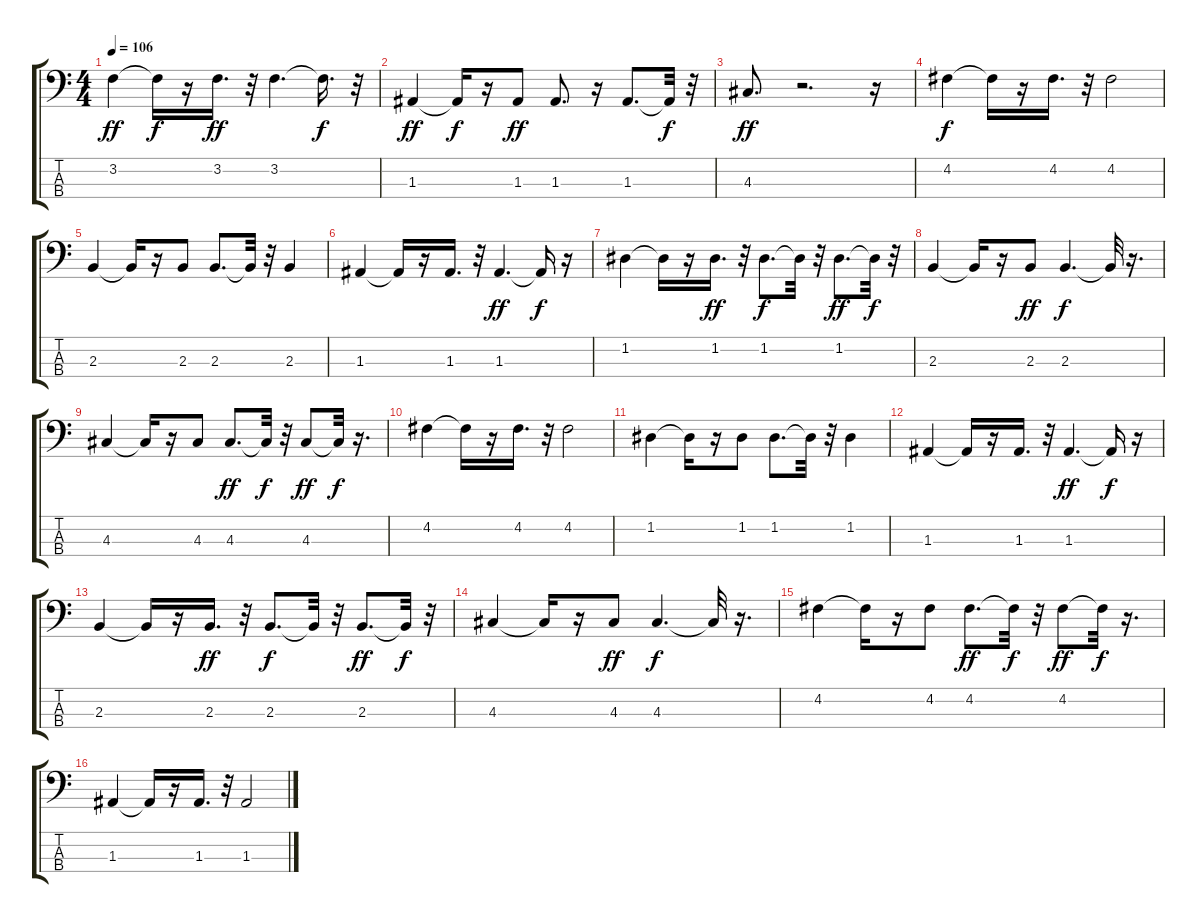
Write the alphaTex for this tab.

\track "" {instrument fretlessbass}
\staff {score tabs}
\tuning (G2 D2 A1 E1) {hide}
\ts (4 4)
\tempo 106
\clef f4
\ks c
3.2.4{dy ff} 3.2{t}.16{dy f} r.16 3.2.16{d dy ff} r.32 3.2.4{d} 3.2{t}.16{d dy f} r.32 |
1.3.4{dy ff} 1.3{t}.16{dy f} r.16 1.3.8{dy ff} 1.3.8{d} r.16 1.3.8{d} 1.3{t}.32{dy f} r.32 |
4.3.8{d dy ff} r.2{d} r.16 |
4.2.4{dy f} 4.2{t}.16 r.16 4.2.16{d} r.32 4.2.2 |
2.3.4 2.3{t}.16 r.16 2.3.8 2.3.8{d} 2.3{t}.32 r.32 2.3.4 |
1.3.4 1.3{t}.16 r.16 1.3.16{d} r.32 1.3.4{d dy ff} 1.3{t}.16{dy f} r.16 |
1.2.4 1.2{t}.16 r.16 1.2.16{d dy ff} r.32 1.2.8{d dy f} 1.2{t}.32 r.32 1.2.8{d dy ff} 1.2{t}.32{dy f} r.32 |
2.3.4 2.3{t}.16 r.16 2.3.8{dy ff} 2.3.4{d dy f} 2.3{t}.32 r.16{d} |
4.3.4 4.3{t}.16 r.16 4.3.8 4.3.8{d dy ff} 4.3{t}.32{dy f} r.32 4.3.8{dy ff} 4.3{t}.32{dy f} r.16{d} |
4.2.4 4.2{t}.16 r.16 4.2.16{d} r.32 4.2.2 |
1.2.4 1.2{t}.16 r.16 1.2.8 1.2.8{d} 1.2{t}.32 r.32 1.2.4 |
1.3.4 1.3{t}.16 r.16 1.3.16{d} r.32 1.3.4{d dy ff} 1.3{t}.16{dy f} r.16 |
2.3.4 2.3{t}.16 r.16 2.3.16{d dy ff} r.32 2.3.8{d dy f} 2.3{t}.32 r.32 2.3.8{d dy ff} 2.3{t}.32{dy f} r.32 |
4.3.4 4.3{t}.16 r.16 4.3.8{dy ff} 4.3.4{d dy f} 4.3{t}.32 r.16{d} |
4.2.4 4.2{t}.16 r.16 4.2.8 4.2.8{d dy ff} 4.2{t}.32{dy f} r.32 4.2.8{dy ff} 4.2{t}.32{dy f} r.16{d} |
1.3.4 1.3{t}.16 r.16 1.3.16{d} r.32 1.3.2
